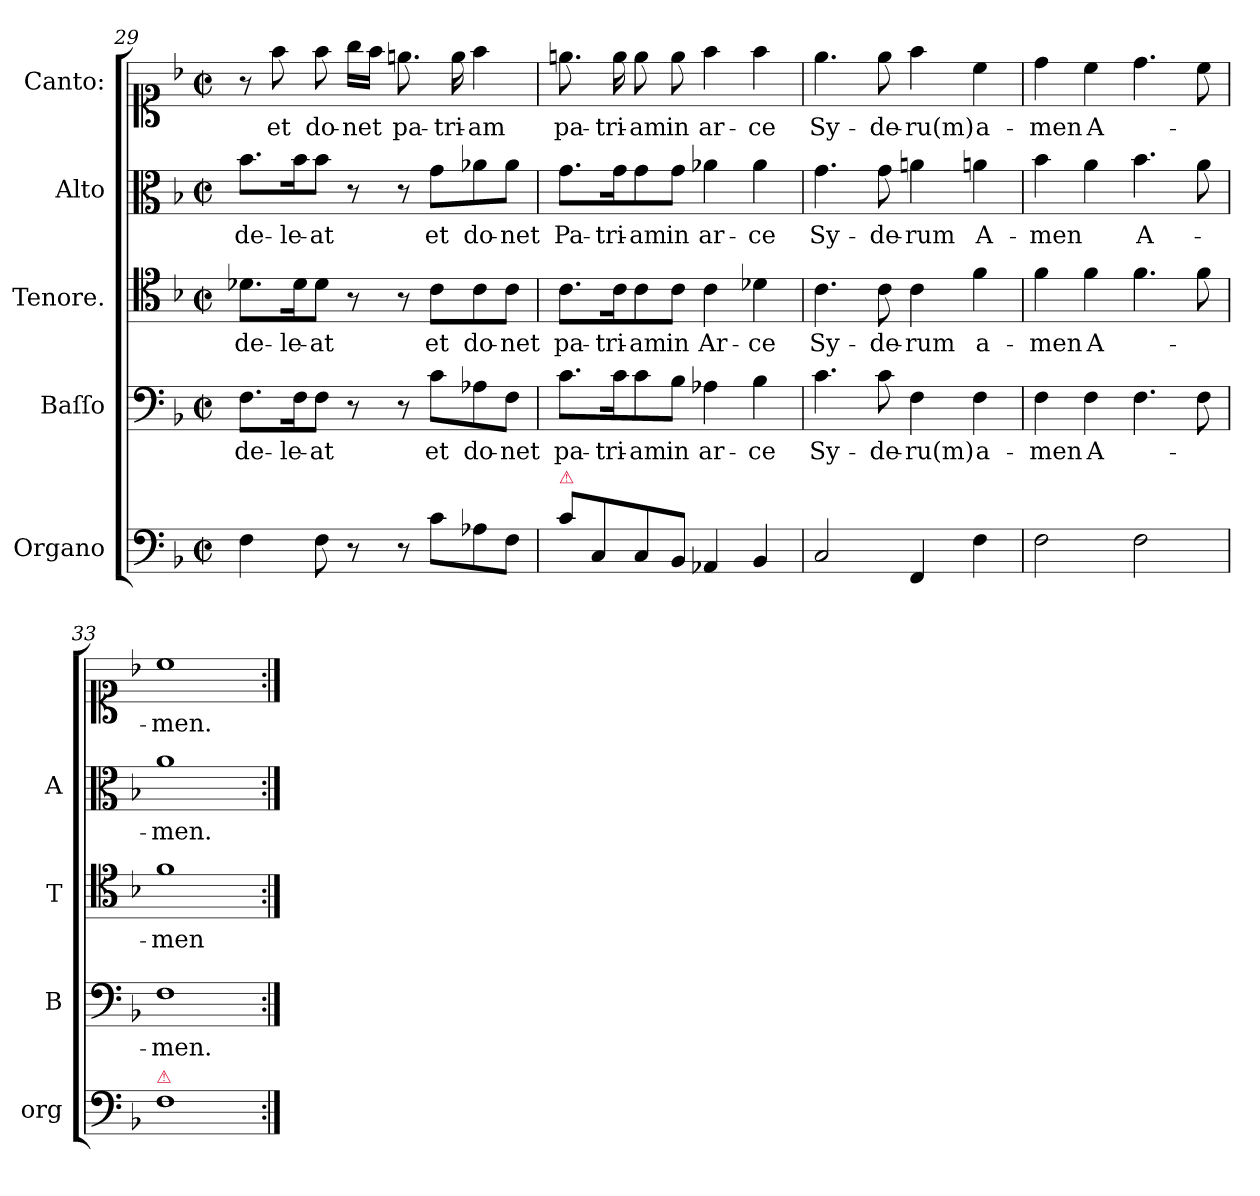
**kern	**kern	**text	**kern	**text	**kern	**text	**kern	**text
*part5	*part4	*part4	*part3	*part3	*part2	*part2	*part1	*part1
*staff5	*staff4	*staff4	*staff3	*staff3	*staff2	*staff2	*staff1	*staff1
*I"Organo	*I"Baſſo	*	*I"Tenore.	*	*I"Alto	*	*I"Canto:	*
*I'org	*I'B	*	*I'T	*	*I'A	*	*	*
*clefF4	*clefF4	*	*clefC4	*	*clefC3	*	*clefC1	*
*k[b-]	*k[b-]	*	*k[b-]	*	*k[b-]	*	*k[b-]	*
*F:	*F:	*	*	*	*F:	*	*F:	*
*M2/2	*M2/2	*	*M2/2	*	*M2/2	*	*M2/2	*
*met(c|)	*met(c|)	*	*met(c|)	*	*met(c|)	*	*met(c|)	*
=29	=29	=29	=29	=29	=29	=29	=29	=29
4F\	8.F\L	de-	8.d-X\L	de-	8.b-\L	de-	8r	.
.	.	.	.	.	.	.	8ff\	et
.	16F\K	-le-	16d-\K	-le-	16b-\K	-le-	.	.
8F\	8F\J	-at	8d-\J	-at	8b-\J	-at	8ff\	do-
8r	8r	.	8r	.	8r	.	16gg\LL	-net
.	.	.	.	.	.	.	16ff\JJ	.
8r	8r	.	8r	.	8r	.	8.een\	pa-
8c\L	8c\L	et	8c\L	et	8g\L	et	.	.
.	.	.	.	.	.	.	16ee\	-tri-
8A-X\	8A-X\	do-	8c\	do-	8a-X\	do-	4ff\	-am
8F\J	8F\J	-net	8c\J	-net	8a-\J	-net	.	.
=30	=30	=30	=30	=30	=30	=30	=30	=30
!LO:TX:a:color=crimson:t=⚠	!	!	!	!	!	!	!	!
8c\L	8.c\L	pa-	8.c\L	pa-	8.g\L	Pa-	8.een\	pa-
8C/	.	.	.	.	.	.	.	.
.	16c\K	-tri-	16c\K	-tri-	16g\K	-tri-	16ee\	-tri-
8C/	8c\	-am	8c\	-am	8g\	-am	8ee\	-am
8BB-/J	8B-\J	in	8c\J	in	8g\J	in	8ee\	in
4AA-X/	4A-X\	ar-	4c\	Ar-	4a-X\	ar-	4ff\	ar-
4BB-/	4B-\	-ce	4d-X\	-ce	4a-\	-ce	4ff\	-ce
=31	=31	=31	=31	=31	=31	=31	=31	=31
2C/	4.c\	Sy-	4.c\	Sy-	4.g\	Sy-	4.ee\	Sy-
.	8c\	-de-	8c\	-de-	8g\	-de-	8ee\	-de-
4FF/	4F\	-ru(m)	4c\	-rum	4an\	-rum	4ff\	-ru(m)
4F\	4F\	a-	4f\	a-	4an\	A-	4cc\	a-
=32	=32	=32	=32	=32	=32	=32	=32	=32
2F\	4F\	-men	4f\	-men	4b-\	-men	4dd\	-men
.	4F\	A-	4f\	A-	4a\	.	4cc\	A-
2F\	4.F\	.	4.f\	.	4.b-\	A-	4.dd\	.
.	8F\	.	8f\	.	8a\	.	8cc\	.
=33	=33	=33	=33	=33	=33	=33	=33	=33
!LO:TX:a:color=crimson:t=⚠	!	!	!	!	!	!	!	!
1F	1F	-men.	1f	-men	1a	-men.	1cc	-men.
=:|!	=:|!	=:|!	=:|!	=:|!	=:|!	=:|!	=:|!	=:|!
*-	*-	*-	*-	*-	*-	*-	*-	*-
